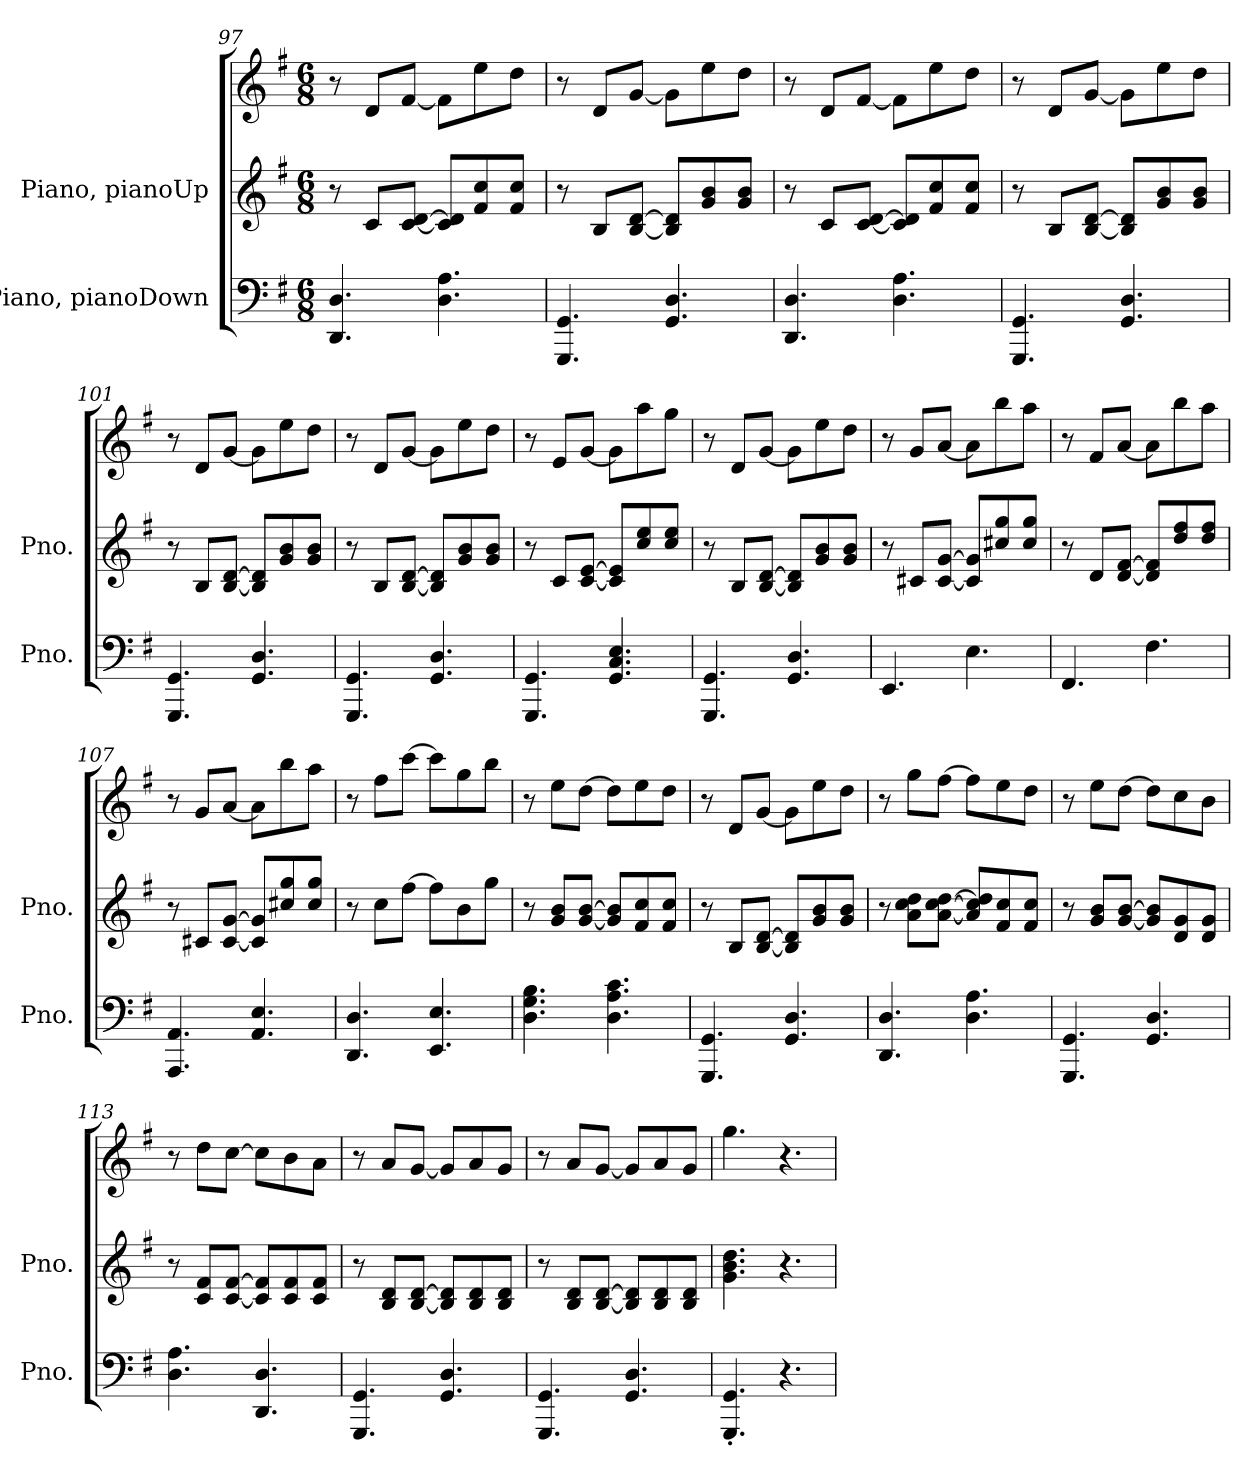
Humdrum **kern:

**kern	**kern	**kern
*part2	*part1	*part1
*staff3	*staff2	*staff1
*I"Piano, pianoDown	*I"Piano, pianoUp	*
*I'Pno.	*I'Pno.	*
!!LO:LB:g=z
*clefF4	*clefG2	*clefG2
*k[f#]	*k[f#]	*k[f#]
*M6/8	*M6/8	*M6/8
=97	=97	=97
4.DD/ 4.D/	8r	8r
.	8c/L	8d/L
.	[8c/ [8d/J	[8f#/J
4.D\ 4.A\	8c/] 8d/]L	8f#\L]
.	8f#/ 8cc/	8ee\
.	8f#/ 8cc/J	8dd\J
=98	=98	=98
4.GGG/ 4.GG/	8r	8r
.	8B/L	8d/L
.	[8B/ [8d/J	[8g/J
4.GG/ 4.D/	8B/] 8d/]L	8g\L]
.	8g/ 8b/	8ee\
.	8g/ 8b/J	8dd\J
=99	=99	=99
4.DD/ 4.D/	8r	8r
.	8c/L	8d/L
.	[8c/ [8d/J	[8f#/J
4.D\ 4.A\	8c/] 8d/]L	8f#\L]
.	8f#/ 8cc/	8ee\
.	8f#/ 8cc/J	8dd\J
=100	=100	=100
4.GGG/ 4.GG/	8r	8r
.	8B/L	8d/L
.	[8B/ [8d/J	[8g/J
4.GG/ 4.D/	8B/] 8d/]L	8g\L]
.	8g/ 8b/	8ee\
.	8g/ 8b/J	8dd\J
=101	=101	=101
4.GGG/ 4.GG/	8r	8r
.	8B/L	8d/L
.	[8B/ [8d/J	[8g/J
4.GG/ 4.D/	8B/] 8d/]L	8g\L]
.	8g/ 8b/	8ee\
.	8g/ 8b/J	8dd\J
!!LO:LB:g=z
=102	=102	=102
4.GGG/ 4.GG/	8r	8r
.	8B/L	8d/L
.	[8B/ [8d/J	[8g/J
4.GG/ 4.D/	8B/] 8d/]L	8g\L]
.	8g/ 8b/	8ee\
.	8g/ 8b/J	8dd\J
=103	=103	=103
4.GGG/ 4.GG/	8r	8r
.	8c/L	8e/L
.	[8c/ [8e/J	[8g/J
4.GG/ 4.C/ 4.E/	8c/] 8e/]L	8g\L]
.	8cc/ 8ee/	8aa\
.	8cc/ 8ee/J	8gg\J
=104	=104	=104
4.GGG/ 4.GG/	8r	8r
.	8B/L	8d/L
.	[8B/ [8d/J	[8g/J
4.GG/ 4.D/	8B/] 8d/]L	8g\L]
.	8g/ 8b/	8ee\
.	8g/ 8b/J	8dd\J
=105	=105	=105
4.EE/	8r	8r
.	8c#X/L	8g/L
.	[8c#/ [8g/J	[8a/J
4.E\	8c#/] 8g/]L	8a\L]
.	8cc#X/ 8gg/	8bb\
.	8cc#/ 8gg/J	8aa\J
=106	=106	=106
4.FF#/	8r	8r
.	8d/L	8f#/L
.	[8d/ [8f#/J	[8a/J
4.F#\	8d/] 8f#/]L	8a\L]
.	8dd/ 8ff#/	8bb\
.	8dd/ 8ff#/J	8aa\J
!!LO:LB:g=z
=107	=107	=107
4.AAA/ 4.AA/	8r	8r
.	8c#X/L	8g/L
.	[8c#/ [8g/J	[8a/J
4.AA/ 4.E/	8c#/] 8g/]L	8a\L]
.	8cc#X/ 8gg/	8bb\
.	8cc#/ 8gg/J	8aa\J
=108	=108	=108
4.DD/ 4.D/	8r	8r
.	8cc\L	8ff#\L
.	[8ff#\J	[8ccc\J
4.EE/ 4.E/	8ff#\L]	8ccc\L]
.	8b\	8gg\
.	8gg\J	8bb\J
=109	=109	=109
4.D\ 4.G\ 4.B\	8r	8r
.	8g/ 8b/L	8ee\L
.	[8g/ [8b/J	[8dd\J
4.D\ 4.A\ 4.c\	8g/] 8b/]L	8dd\L]
.	8f#/ 8cc/	8ee\
.	8f#/ 8cc/J	8dd\J
=110	=110	=110
4.GGG/ 4.GG/	8r	8r
.	8B/L	8d/L
.	[8B/ [8d/J	[8g/J
4.GG/ 4.D/	8B/] 8d/]L	8g\L]
.	8g/ 8b/	8ee\
.	8g/ 8b/J	8dd\J
=111	=111	=111
4.DD/ 4.D/	8r	8r
.	8a\ 8cc\ 8dd\L	8gg\L
.	[8a\ [8cc\ [8dd\J	[8ff#\J
4.D\ 4.A\	8a/] 8cc/] 8dd/]L	8ff#\L]
.	8f#/ 8cc/	8ee\
.	8f#/ 8cc/J	8dd\J
!!LO:PB:g=z
=112	=112	=112
4.GGG/ 4.GG/	8r	8r
.	8g/ 8b/L	8ee\L
.	[8g/ [8b/J	[8dd\J
4.GG/ 4.D/	8g/] 8b/]L	8dd\L]
.	8d/ 8g/	8cc\
.	8d/ 8g/J	8b\J
=113	=113	=113
4.D\ 4.A\	8r	8r
.	8c/ 8f#/L	8dd\L
.	[8c/ [8f#/J	[8cc\J
4.DD/ 4.D/	8c/] 8f#/]L	8cc\L]
.	8c/ 8f#/	8b\
.	8c/ 8f#/J	8a\J
=114	=114	=114
4.GGG/ 4.GG/	8r	8r
.	8B/ 8d/L	8a/L
.	[8B/ [8d/J	[8g/J
4.GG/ 4.D/	8B/] 8d/]L	8g/L]
.	8B/ 8d/	8a/
.	8B/ 8d/J	8g/J
=115	=115	=115
4.GGG/ 4.GG/	8r	8r
.	8B/ 8d/L	8a/L
.	[8B/ [8d/J	[8g/J
4.GG/ 4.D/	8B/] 8d/]L	8g/L]
.	8B/ 8d/	8a/
.	8B/ 8d/J	8g/J
=116	=116	=116
4.GGG/' 4.GG/'	4.g\ 4.b\ 4.dd\	4.gg\
4.r	4.r	4.r
=	=	=
*-	*-	*-
